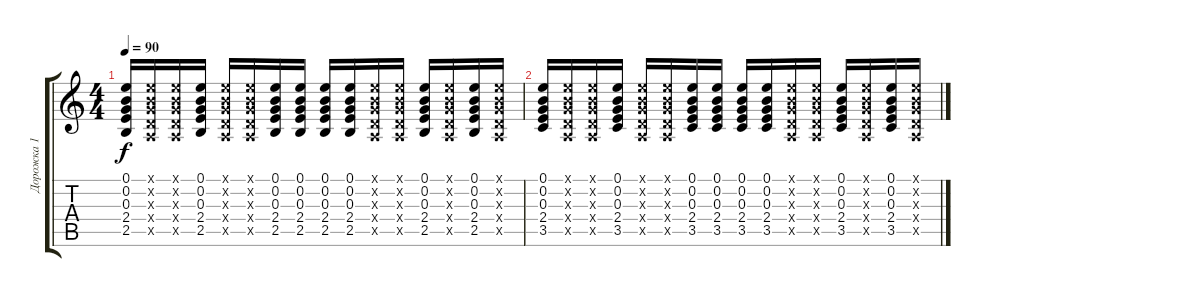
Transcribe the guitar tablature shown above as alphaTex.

\track ("Дорожка 1" "Дорожка 1") {instrument electricguitarjazz}
\staff {score tabs}
\tuning (E4 B3 G3 D3 A2 E2) {hide}
\ts (4 4)
\tempo 90
\clef g2
\ks c
(0.1 0.2 0.3 2.4 2.5).16{dy f} (0.1{x} 0.2{x} 0.3{x} 0.4{x} 0.5{x}).16 (0.1{x} 0.2{x} 0.3{x} 0.4{x} 0.5{x}).16 (0.1 0.2 0.3 2.4 2.5).16{volume 13 instrument distortionguitar} (0.1{x} 0.2{x} 0.3{x} 0.4{x} 0.5{x}).16{volume 13 instrument distortionguitar} (0.1{x} 0.2{x} 0.3{x} 0.4{x} 0.5{x}).16 (0.1 0.2 0.3 2.4 2.5).16 (0.1 0.2 0.3 2.4 2.5).16{volume 13 instrument distortionguitar} (0.1 0.2 0.3 2.4 2.5).16{volume 13 instrument distortionguitar} (0.1 0.2 0.3 2.4 2.5).16 (0.1{x} 0.2{x} 0.3{x} 0.4{x} 0.5{x}).16{volume 13 instrument distortionguitar} (0.1{x} 0.2{x} 0.3{x} 0.4{x} 0.5{x}).16{volume 13 instrument distortionguitar} (0.1 0.2 0.3 2.4 2.5).16 (0.1{x} 0.2{x} 0.3{x} 0.4{x} 0.5{x}).16 (0.1 0.2 0.3 2.4 2.5).16 (0.1{x} 0.2{x} 0.3{x} 0.4{x} 0.5{x}).16 |
(0.1 0.2 0.3 2.4 3.5).16 (0.1{x} 0.2{x} 0.3{x} 0.4{x} 0.5{x}).16 (0.1{x} 0.2{x} 0.3{x} 0.4{x} 0.5{x}).16 (0.1 0.2 0.3 2.4 3.5).16{volume 13 instrument distortionguitar} (0.1{x} 0.2{x} 0.3{x} 0.4{x} 0.5{x}).16{volume 13 instrument distortionguitar} (0.1{x} 0.2{x} 0.3{x} 0.4{x} 0.5{x}).16 (0.1 0.2 0.3 2.4 3.5).16 (0.1 0.2 0.3 2.4 3.5).16{volume 13 instrument distortionguitar} (0.1 0.2 0.3 2.4 3.5).16{volume 13 instrument distortionguitar} (0.1 0.2 0.3 2.4 3.5).16 (0.1{x} 0.2{x} 0.3{x} 0.4{x} 0.5{x}).16{volume 13 instrument distortionguitar} (0.1{x} 0.2{x} 0.3{x} 0.4{x} 0.5{x}).16{volume 13 instrument distortionguitar} (0.1 0.2 0.3 2.4 3.5).16 (0.1{x} 0.2{x} 0.3{x} 0.4{x} 0.5{x}).16 (0.1 0.2 0.3 2.4 3.5).16 (0.1{x} 0.2{x} 0.3{x} 0.4{x} 0.5{x}).16
